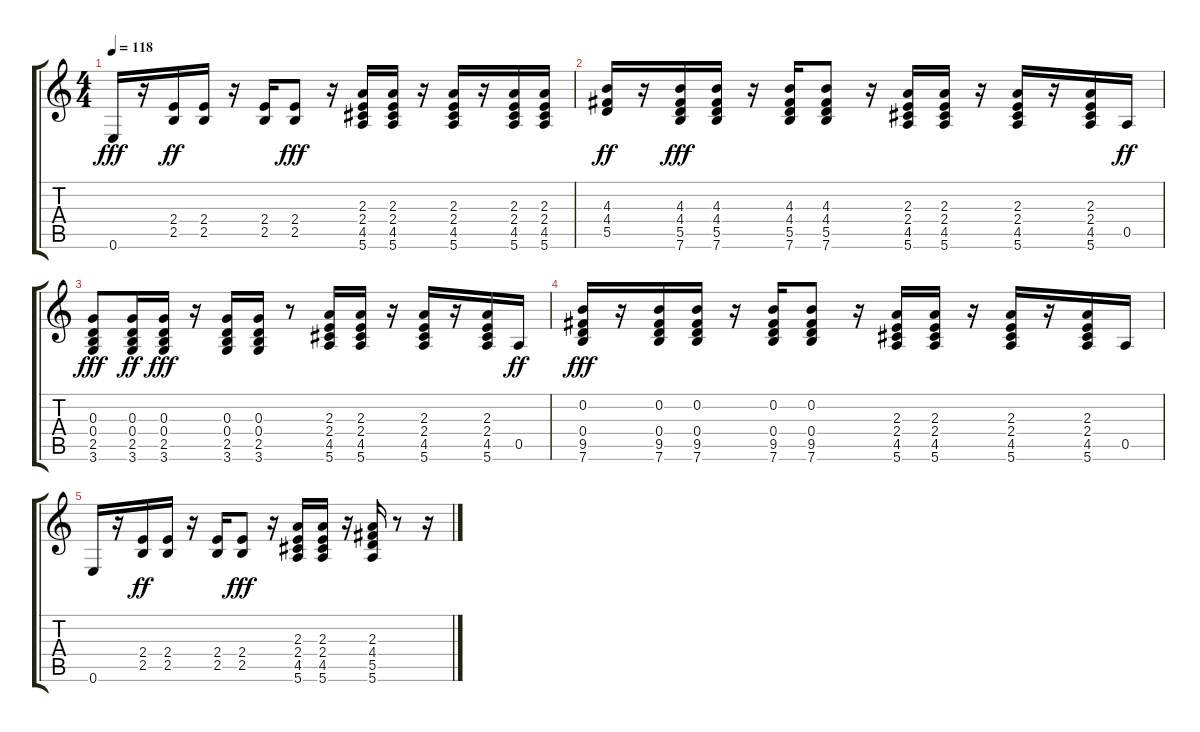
\track "" {instrument acousticguitarsteel}
\staff {score tabs}
\tuning (E4 B3 G3 D3 A2 E2) {hide}
\ts (4 4)
\tempo 118
\clef g2
\ks c
0.6.16{dy fff} r.16 (2.4 2.5).16{dy ff} (2.4 2.5).16 r.16 (2.4 2.5).16 (2.4 2.5).8{dy fff} r.16 (2.3 2.4 4.5 5.6).16 (2.3 2.4 4.5 5.6).16 r.16 (2.3 2.4 4.5 5.6).16 r.16 (2.3 2.4 4.5 5.6).16 (2.3 2.4 4.5 5.6).16 |
(4.3 4.4 5.5).16{dy ff} r.16 (4.3 4.4 5.5 7.6).16{dy fff} (4.3 4.4 5.5 7.6).16 r.16 (4.3 4.4 5.5 7.6).16 (4.3 4.4 5.5 7.6).8 r.16 (2.3 2.4 4.5 5.6).16 (2.3 2.4 4.5 5.6).16 r.16 (2.3 2.4 4.5 5.6).16 r.16 (2.3 2.4 4.5 5.6).16 0.5.16{dy ff} |
(0.3 0.4 2.5 3.6).8{dy fff} (0.3 0.4 2.5 3.6).16{dy ff} (0.3 0.4 2.5 3.6).16{dy fff} r.16 (0.3 0.4 2.5 3.6).16 (0.3 0.4 2.5 3.6).16 r.8 (2.3 2.4 4.5 5.6).16 (2.3 2.4 4.5 5.6).16 r.16 (2.3 2.4 4.5 5.6).16 r.16 (2.3 2.4 4.5 5.6).16 0.5.16{dy ff} |
(0.2 0.4 9.5 7.6).16{dy fff} r.16 (0.2 0.4 9.5 7.6).16 (0.2 0.4 9.5 7.6).16 r.16 (0.2 0.4 9.5 7.6).16 (0.2 0.4 9.5 7.6).8 r.16 (2.3 2.4 4.5 5.6).16 (2.3 2.4 4.5 5.6).16 r.16 (2.3 2.4 4.5 5.6).16 r.16 (2.3 2.4 4.5 5.6).16 0.5.16 |
0.6.16 r.16 (2.4 2.5).16{dy ff} (2.4 2.5).16 r.16 (2.4 2.5).16 (2.4 2.5).8{dy fff} r.16 (2.3 2.4 4.5 5.6).16 (2.3 2.4 4.5 5.6).16 r.16 (2.3 4.4 5.5 5.6).16 r.8 r.16
